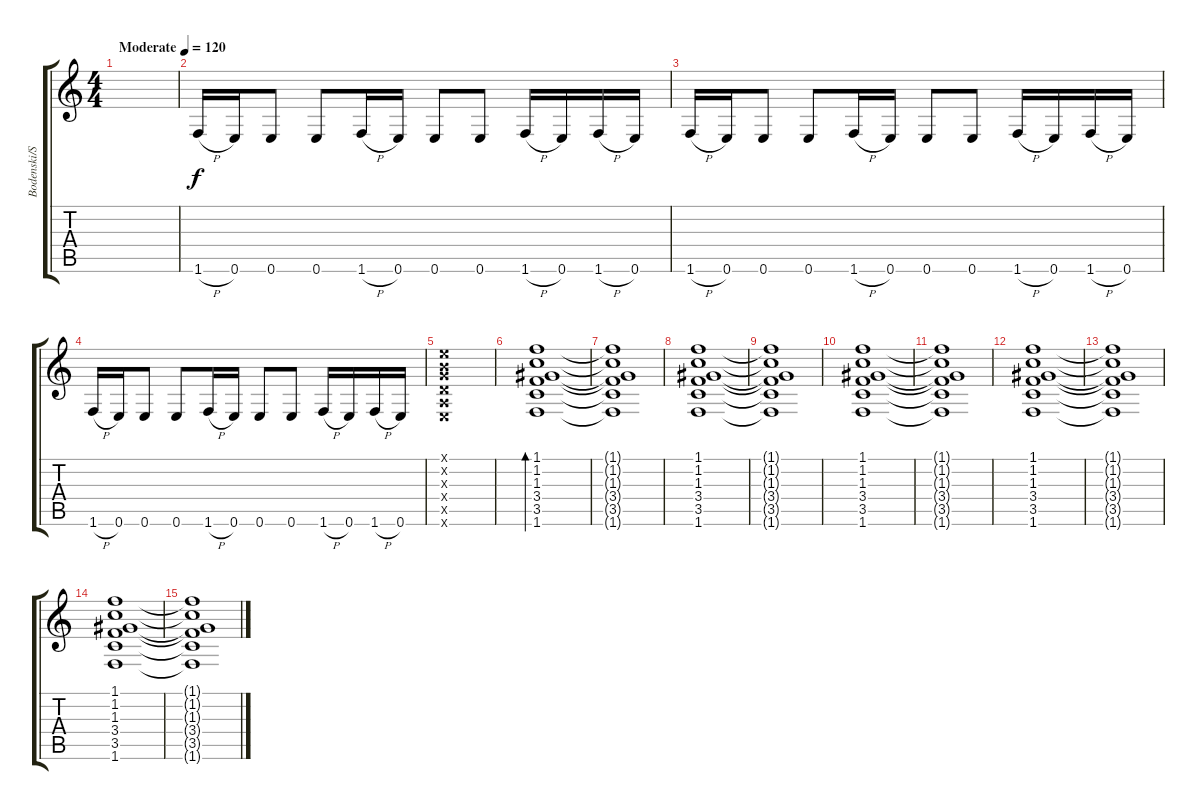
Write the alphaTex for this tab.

\track ("Bodenski/Simon" "Bodenski/S") {instrument acousticguitarnylon}
\staff {score tabs}
\tuning (E4 B3 G3 D3 A2 E2) {hide}
\ts (4 4)
\tempo (120 "Moderate")
\tempo 135
\tempo (120 "Moderate")
\clef g2
\ks c
|
1.6{h}.16 0.6.16 0.6.8 0.6.8 1.6{h}.16 0.6.16 0.6.8 0.6.8 1.6{h}.16 0.6.16 1.6{h}.16 0.6.16 |
1.6{h}.16 0.6.16 0.6.8 0.6.8 1.6{h}.16 0.6.16 0.6.8 0.6.8 1.6{h}.16 0.6.16 1.6{h}.16 0.6.16 |
1.6{h}.16 0.6.16 0.6.8 0.6.8 1.6{h}.16 0.6.16 0.6.8 0.6.8 1.6{h}.16 0.6.16 1.6{h}.16 0.6.16 |
(0.1{x} 0.2{x} 0.3{x} 0.4{x} 0.5{x} 0.6{x}).1 |
(1.1 1.2 1.3 3.4 3.5 1.6).1{bd 240} |
(1.1{t} 1.2{t} 1.3{t} 3.4{t} 3.5{t} 1.6{t}).1 |
(1.1 1.2 1.3 3.4 3.5 1.6).1 |
(1.1{t} 1.2{t} 1.3{t} 3.4{t} 3.5{t} 1.6{t}).1 |
(1.1 1.2 1.3 3.4 3.5 1.6).1 |
(1.1{t} 1.2{t} 1.3{t} 3.4{t} 3.5{t} 1.6{t}).1 |
(1.1 1.2 1.3 3.4 3.5 1.6).1 |
(1.1{t} 1.2{t} 1.3{t} 3.4{t} 3.5{t} 1.6{t}).1 |
(1.1 1.2 1.3 3.4 3.5 1.6).1 |
(1.1{t} 1.2{t} 1.3{t} 3.4{t} 3.5{t} 1.6{t}).1
